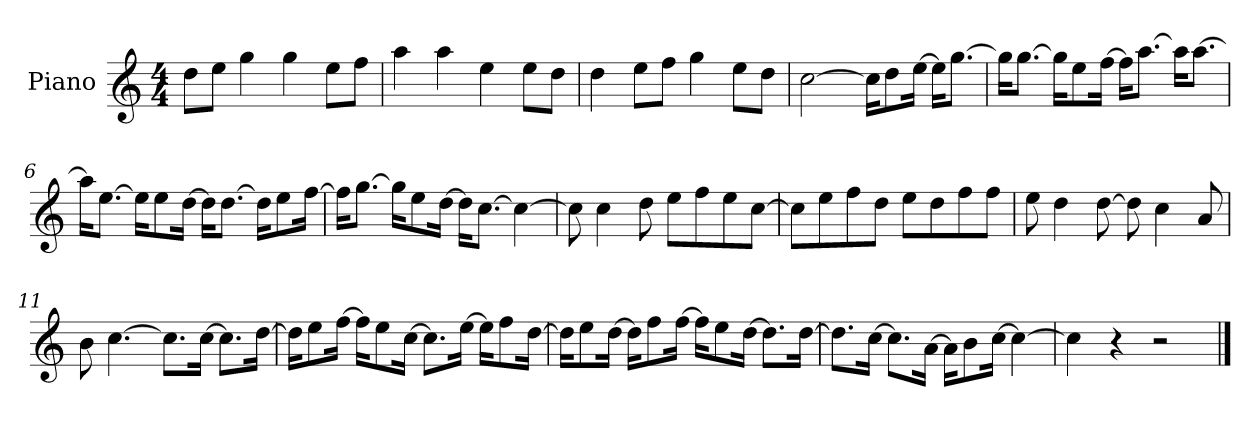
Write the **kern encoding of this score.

**kern
*part1
*staff1
*I"Piano
*I'P-no
*clefG2
*k[]
*M4/4
*MM90
=1
8dd\L
8ee\J
4gg\
4gg\
8ee\L
8ff\J
=2
4aa\
4aa\
4ee\
8ee\L
8dd\J
=3
4dd\
8ee\L
8ff\J
4gg\
8ee\L
8dd\J
=4
[2cc\
16cc\KL]
8dd\
[16ee\Jk
16ee\KL]
[8.gg\J
=5
16gg\KL]
[8.gg\J
16gg\KL]
8ee\
[16ff\Jk
16ff\KL]
[8.aa\J
16aa\KL]
[8.aa\J
!!LO:LB:g=z
=6
16aa\KL]
[8.ee\J
16ee\KL]
8ee\
[16dd\Jk
16dd\KL]
[8.dd\J
16dd\KL]
8ee\
[16ff\Jk
=7
16ff\KL]
[8.gg\J
16gg\KL]
8ee\
[16dd\Jk
16dd\KL]
[8.cc\J
4cc\_
=8
8cc\]
4cc\
8dd\
8ee\L
8ff\
8ee\
[8cc\J
=9
8cc\L]
8ee\
8ff\
8dd\J
8ee\L
8dd\
8ff\
8ff\J
=10
8ee\
4dd\
[8dd\
8dd\]
4cc\
8a/
!!LO:LB:g=z
=11
8b\
[4.cc\
8.cc\L]
[16cc\Jk
8.cc\L]
[16dd\Jk
=12
16dd\KL]
8ee\
[16ff\Jk
16ff\KL]
8ee\
[16cc\Jk
8.cc\L]
[16ee\Jk
16ee\KL]
8ff\
[16dd\Jk
=13
16dd\KL]
8ee\
[16dd\Jk
16dd\KL]
8ff\
[16ff\Jk
16ff\KL]
8ee\
[16dd\Jk
8.dd\L]
[16dd\Jk
=14
8.dd\L]
[16cc\Jk
8.cc\L]
[16a\Jk
16a\KL]
8b\
[16cc\Jk
4cc\_
=15
4cc\]
4r
2r
==
*-
